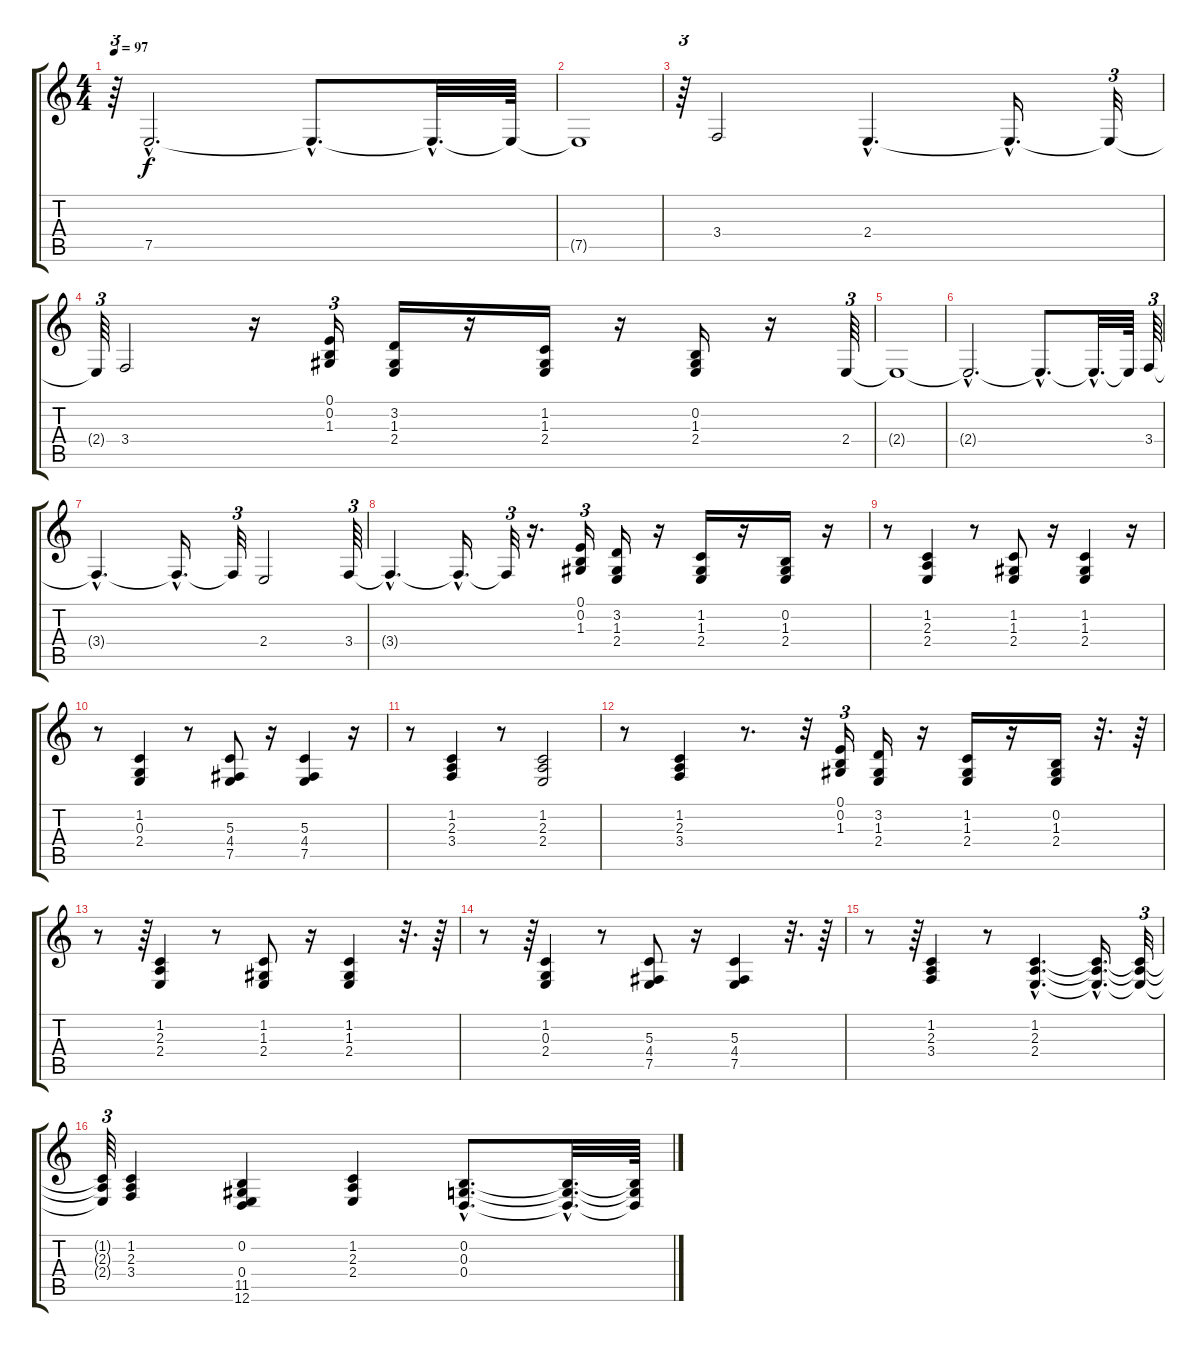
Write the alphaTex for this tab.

\track "" {instrument accordion}
\staff {score tabs}
\tuning (E4 B3 G3 D3 A2 E2) {hide}
\ts (4 4)
\tempo 97
\clef g2
\ks c
r.64{tu (3 2) dy f} 7.5{hac}.2{d} 7.5{hac t}.8{d} 7.5{hac t}.32{d} 7.5{t}.64 |
7.5{t}.1 |
r.64{tu (3 2)} 3.4.2 2.4{hac}.4{d} 2.4{hac t}.16{d} 2.4{t}.32{tu (3 2)} |
2.4{t}.64{tu (3 2)} 3.4.2 r.16 (0.1 0.2 1.3).16{tu (3 2)} (3.2 1.3 2.4).16 r.16 (1.2 1.3 2.4).16 r.16 (0.2 1.3 2.4).16 r.16 2.4.64{tu (3 2)} |
2.4{t}.1 |
2.4{hac t}.2{d} 2.4{hac t}.8{d} 2.4{hac t}.32{d} 2.4{t}.64 3.4.64{tu (3 2)} |
3.4{hac t}.4{d} 3.4{hac t}.16{d} 3.4{t}.32{tu (3 2)} 2.4.2 3.4.64{tu (3 2)} |
3.4{hac t}.4{d} 3.4{hac t}.16{d} 3.4{t}.32{tu (3 2)} r.16{d} (0.1 0.2 1.3).16{tu (3 2)} (3.2 1.3 2.4).16 r.16 (1.2 1.3 2.4).16 r.16 (0.2 1.3 2.4).16 r.16 |
r.8 (1.2 2.3 2.4).4 r.8 (1.2 1.3 2.4).8 r.16 (1.2 1.3 2.4).4 r.16 |
r.8 (1.2 0.3 2.4).4 r.8 (5.3 4.4 7.5).8 r.16 (5.3 4.4 7.5).4 r.16 |
r.8 (1.2 2.3 3.4).4 r.8 (1.2 2.3 2.4).2 |
r.8 (1.2 2.3 3.4).4 r.8{d} r.32 (0.1 0.2 1.3).16{tu (3 2)} (3.2 1.3 2.4).16 r.16 (1.2 1.3 2.4).16 r.16 (0.2 1.3 2.4).16 r.32{d} r.64 |
r.8 r.64{tu (3 2)} (1.2 2.3 2.4).4 r.8 (1.2 1.3 2.4).8 r.16 (1.2 1.3 2.4).4 r.32{d} r.64 |
r.8 r.64{tu (3 2)} (1.2 0.3 2.4).4 r.8 (5.3 4.4 7.5).8 r.16 (5.3 4.4 7.5).4 r.32{d} r.64 |
r.8 r.64{tu (3 2)} (1.2 2.3 3.4).4 r.8 (1.2{hac} 2.3{hac} 2.4{hac}).4{d} (1.2{hac t} 2.3{hac t} 2.4{hac t}).16{d} (1.2{t} 2.3{t} 2.4{t}).32{tu (3 2)} |
(1.2{t} 2.3{t} 2.4{t}).64{tu (3 2)} (1.2 2.3 3.4).4 (0.2 0.4 11.5 12.6).4 (1.2 2.3 2.4).4 (0.2{hac} 0.3{hac} 0.4{hac}).8{d} (0.2{hac t} 0.3{hac t} 0.4{hac t}).32{d} (0.2{t} 0.3{t} 0.4{t}).64
